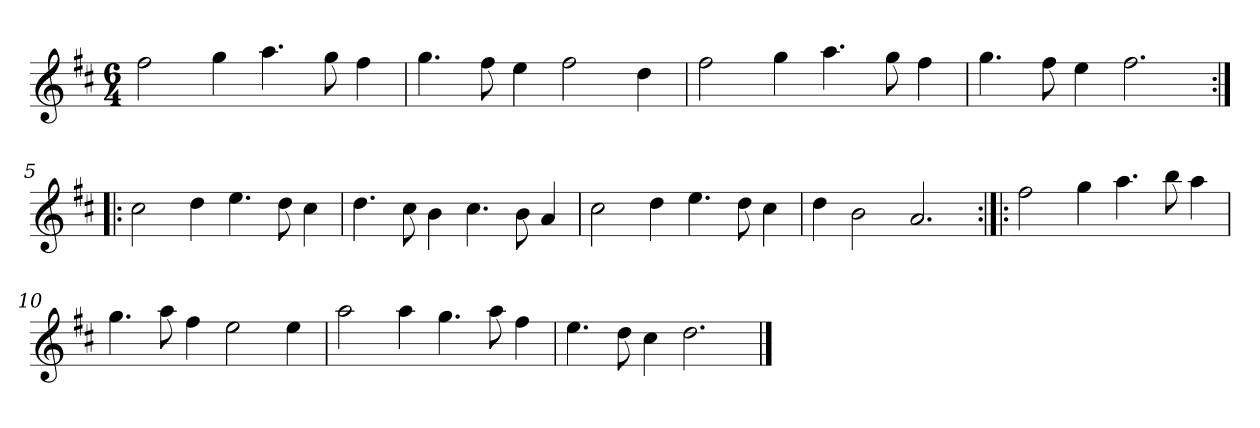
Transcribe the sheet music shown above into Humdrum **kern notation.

**kern
*part1
*staff1
*clefG2
*k[f#c#]
*D:
*M6/4
*MM120
=1
2ff#
4gg
4.aa
8gg
4ff#
=2
4.gg
8ff#
4ee
2ff#
4dd
=3
2ff#
4gg
4.aa
8gg
4ff#
=4
4.gg
8ff#
4ee
2.ff#
=5:|!|:
2cc#
4dd
4.ee
8dd
4cc#
=6
4.dd
8cc#
4b
4.cc#
8b
4a
=7
2cc#
4dd
4.ee
8dd
4cc#
=8
4dd
2b
2.a
=9:|!|:
2ff#
4gg
4.aa
8bb
4aa
=10
4.gg
8aa
4ff#
2ee
4ee
=11
2aa
4aa
4.gg
8aa
4ff#
=12
4.ee
8dd
4cc#
2.dd
==
*-
